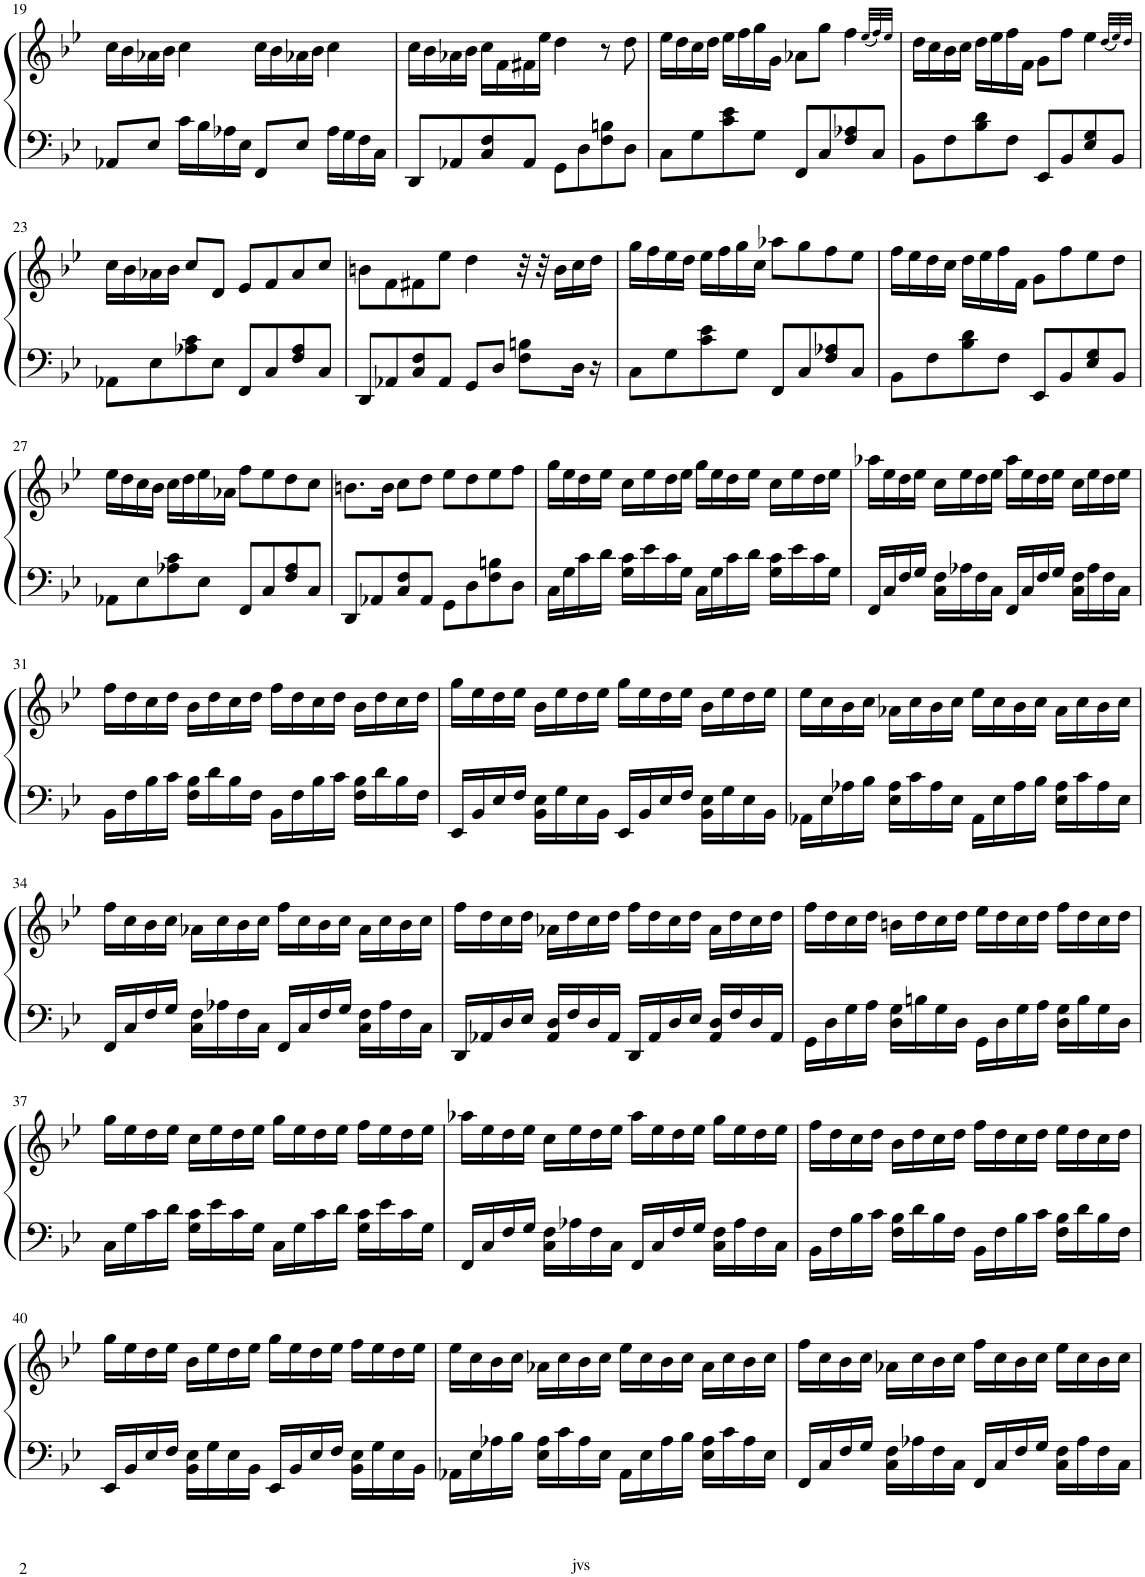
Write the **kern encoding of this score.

**kern	**kern
*part1	*part1
*staff2	*staff1
*I"Piano	*
*I'Pno	*
!!LO:PB:g=z
*clefF4	*clefG2
*k[b-e-]	*k[b-e-]
*M4/4	*M4/4
=19	=19
8AA-X/L	16cc\LL
.	16b-\
8E-/J	16a-X\
.	16b-\JJ
16c\LL	4cc\
16B-\	.
16A-X\	.
16E-\JJ	.
8FF/L	16cc\LL
.	16b-\
8E-/J	16a-X\
.	16b-\JJ
16A-\LL	4cc\
16G\	.
16F\	.
16C\JJ	.
=20	=20
8DD/L	16cc\LL
.	16b-\
8AA-X/	16a-X\
.	16b-\JJ
8C/ 8F/	16cc\LL
.	16f\
8AA-/J	16f#X\
.	16ee-\JJ
8GG\L	4dd\
8D\	.
8F\ 8Bn\	8r
8D\J	8dd\
=21	=21
8C\L	16ee-\LL
.	16dd\
8G\	16cc\
.	16dd\JJ
8c\ 8e-\	16ee-\LL
.	16ff\
8G\J	16gg\
.	16g\JJ
8FF/L	8a-X\L
8C/	8gg\J
8F/ 8A-X/	4ff\
8C/J	.
.	(32qee-/LLL
.	32qff/)
.	32qee-/JJJ
=22	=22
8BB-\L	16dd\LL
.	16cc\
8F\	16b-\
.	16cc\JJ
8B-\ 8d\	16dd\LL
.	16ee-\
8F\J	16ff\
.	16f\JJ
8EE-/L	8g\L
8BB-/	8ff\J
8E-/ 8G/	4ee-\
8BB-/J	.
.	(32qdd/LLL
.	32qee-/)
.	32qdd/JJJ
!!LO:LB:g=z
=23	=23
8AA-X\L	16cc\LL
.	16b-\
8E-\	16a-X\
.	16b-\JJ
8A-X\ 8c\	8cc/L
8E-\J	8d/J
8FF/L	8e-/L
8C/	8f/
8F/ 8A-/	8a-/
8C/J	8cc/J
=24	=24
8DD/L	8bn\L
8AA-X/	8f\
8C/ 8F/	8f#X\
8AA-/J	8ee-\J
8GG/L	4dd\
8D/J	.
8F\ 8Bn\L	32r
.	32r
.	16b\LL
16D\Jk	16cc\
16r	16dd\JJ
=25	=25
8C\L	16gg\LL
.	16ff\
8G\	16ee-\
.	16dd\JJ
8c\ 8e-\	16ee-\LL
.	16ff\
8G\J	16gg\
.	16cc\JJ
8FF/L	8aa-X\L
8C/	8gg\
8F/ 8A-X/	8ff\
8C/J	8ee-\J
=26	=26
8BB-\L	16ff\LL
.	16ee-\
8F\	16dd\
.	16cc\JJ
8B-\ 8d\	16dd\LL
.	16ee-\
8F\J	16ff\
.	16f\JJ
8EE-/L	8g\L
8BB-/	8ff\
8E-/ 8G/	8ee-\
8BB-/J	8dd\J
!!LO:LB:g=z
=27	=27
8AA-X\L	16ee-\LL
.	16dd\
8E-\	16cc\
.	16b-\JJ
8A-X\ 8c\	16cc\LL
.	16dd\
8E-\J	16ee-\
.	16a-X\JJ
8FF/L	8ff\L
8C/	8ee-\
8F/ 8A-/	8dd\
8C/J	8cc\J
=28	=28
8DD/L	8.bn\L
8AA-X/	.
.	16b\Jk
8C/ 8F/	8cc\L
8AA-/J	8dd\J
8GG\L	8ee-\L
8D\	8dd\
8F\ 8Bn\	8ee-\
8D\J	8ff\J
=29	=29
16C\LL	16gg\LL
16G\	16ee-\
16c\	16dd\
16d\JJ	16ee-\JJ
16G\ 16c\LL	16cc\LL
16e-\	16ee-\
16c\	16dd\
16G\JJ	16ee-\JJ
16C\LL	16gg\LL
16G\	16ee-\
16c\	16dd\
16d\JJ	16ee-\JJ
16G\ 16c\LL	16cc\LL
16e-\	16ee-\
16c\	16dd\
16G\JJ	16ee-\JJ
=30	=30
16FF/LL	16aa-X\LL
16C/	16ee-\
16F/	16dd\
16G/JJ	16ee-\JJ
16C\ 16F\LL	16cc\LL
16A-X\	16ee-\
16F\	16dd\
16C\JJ	16ee-\JJ
16FF/LL	16aa-\LL
16C/	16ee-\
16F/	16dd\
16G/JJ	16ee-\JJ
16C\ 16F\LL	16cc\LL
16A-\	16ee-\
16F\	16dd\
16C\JJ	16ee-\JJ
!!LO:LB:g=z
=31	=31
16BB-\LL	16ff\LL
16F\	16dd\
16B-\	16cc\
16c\JJ	16dd\JJ
16F\ 16B-\LL	16b-\LL
16d\	16dd\
16B-\	16cc\
16F\JJ	16dd\JJ
16BB-\LL	16ff\LL
16F\	16dd\
16B-\	16cc\
16c\JJ	16dd\JJ
16F\ 16B-\LL	16b-\LL
16d\	16dd\
16B-\	16cc\
16F\JJ	16dd\JJ
=32	=32
16EE-/LL	16gg\LL
16BB-/	16ee-\
16E-/	16dd\
16F/JJ	16ee-\JJ
16BB-\ 16E-\LL	16b-\LL
16G\	16ee-\
16E-\	16dd\
16BB-\JJ	16ee-\JJ
16EE-/LL	16gg\LL
16BB-/	16ee-\
16E-/	16dd\
16F/JJ	16ee-\JJ
16BB-\ 16E-\LL	16b-\LL
16G\	16ee-\
16E-\	16dd\
16BB-\JJ	16ee-\JJ
=33	=33
16AA-X\LL	16ee-\LL
16E-\	16cc\
16A-X\	16b-\
16B-\JJ	16cc\JJ
16E-\ 16A-\LL	16a-X\LL
16c\	16cc\
16A-\	16b-\
16E-\JJ	16cc\JJ
16AA-\LL	16ee-\LL
16E-\	16cc\
16A-\	16b-\
16B-\JJ	16cc\JJ
16E-\ 16A-\LL	16a-\LL
16c\	16cc\
16A-\	16b-\
16E-\JJ	16cc\JJ
!!LO:LB:g=z
=34	=34
16FF/LL	16ff\LL
16C/	16cc\
16F/	16b-\
16G/JJ	16cc\JJ
16C\ 16F\LL	16a-X\LL
16A-X\	16cc\
16F\	16b-\
16C\JJ	16cc\JJ
16FF/LL	16ff\LL
16C/	16cc\
16F/	16b-\
16G/JJ	16cc\JJ
16C\ 16F\LL	16a-\LL
16A-\	16cc\
16F\	16b-\
16C\JJ	16cc\JJ
=35	=35
16DD/LL	16ff\LL
16AA-X/	16dd\
16D/	16cc\
16E-/JJ	16dd\JJ
16AA-/ 16D/LL	16a-X\LL
16F/	16dd\
16D/	16cc\
16AA-/JJ	16dd\JJ
16DD/LL	16ff\LL
16AA-/	16dd\
16D/	16cc\
16E-/JJ	16dd\JJ
16AA-/ 16D/LL	16a-\LL
16F/	16dd\
16D/	16cc\
16AA-/JJ	16dd\JJ
=36	=36
16GG\LL	16ff\LL
16D\	16dd\
16G\	16cc\
16A\JJ	16dd\JJ
16D\ 16G\LL	16bn\LL
16Bn\	16dd\
16G\	16cc\
16D\JJ	16dd\JJ
16GG\LL	16ee-\LL
16D\	16dd\
16G\	16cc\
16A\JJ	16dd\JJ
16D\ 16G\LL	16ff\LL
16B\	16dd\
16G\	16cc\
16D\JJ	16dd\JJ
!!LO:LB:g=z
=37	=37
16C\LL	16gg\LL
16G\	16ee-\
16c\	16dd\
16d\JJ	16ee-\JJ
16G\ 16c\LL	16cc\LL
16e-\	16ee-\
16c\	16dd\
16G\JJ	16ee-\JJ
16C\LL	16gg\LL
16G\	16ee-\
16c\	16dd\
16d\JJ	16ee-\JJ
16G\ 16c\LL	16ff\LL
16e-\	16ee-\
16c\	16dd\
16G\JJ	16ee-\JJ
=38	=38
16FF/LL	16aa-X\LL
16C/	16ee-\
16F/	16dd\
16G/JJ	16ee-\JJ
16C\ 16F\LL	16cc\LL
16A-X\	16ee-\
16F\	16dd\
16C\JJ	16ee-\JJ
16FF/LL	16aa-\LL
16C/	16ee-\
16F/	16dd\
16G/JJ	16ee-\JJ
16C\ 16F\LL	16gg\LL
16A-\	16ee-\
16F\	16dd\
16C\JJ	16ee-\JJ
=39	=39
16BB-\LL	16ff\LL
16F\	16dd\
16B-\	16cc\
16c\JJ	16dd\JJ
16F\ 16B-\LL	16b-\LL
16d\	16dd\
16B-\	16cc\
16F\JJ	16dd\JJ
16BB-\LL	16ff\LL
16F\	16dd\
16B-\	16cc\
16c\JJ	16dd\JJ
16F\ 16B-\LL	16ee-\LL
16d\	16dd\
16B-\	16cc\
16F\JJ	16dd\JJ
!!LO:LB:g=z
=40	=40
16EE-/LL	16gg\LL
16BB-/	16ee-\
16E-/	16dd\
16F/JJ	16ee-\JJ
16BB-\ 16E-\LL	16b-\LL
16G\	16ee-\
16E-\	16dd\
16BB-\JJ	16ee-\JJ
16EE-/LL	16gg\LL
16BB-/	16ee-\
16E-/	16dd\
16F/JJ	16ee-\JJ
16BB-\ 16E-\LL	16ff\LL
16G\	16ee-\
16E-\	16dd\
16BB-\JJ	16ee-\JJ
=41	=41
16AA-X\LL	16ee-\LL
16E-\	16cc\
16A-X\	16b-\
16B-\JJ	16cc\JJ
16E-\ 16A-\LL	16a-X\LL
16c\	16cc\
16A-\	16b-\
16E-\JJ	16cc\JJ
16AA-\LL	16ee-\LL
16E-\	16cc\
16A-\	16b-\
16B-\JJ	16cc\JJ
16E-\ 16A-\LL	16a-\LL
16c\	16cc\
16A-\	16b-\
16E-\JJ	16cc\JJ
=42	=42
16FF/LL	16ff\LL
16C/	16cc\
16F/	16b-\
16G/JJ	16cc\JJ
16C\ 16F\LL	16a-X\LL
16A-X\	16cc\
16F\	16b-\
16C\JJ	16cc\JJ
16FF/LL	16ff\LL
16C/	16cc\
16F/	16b-\
16G/JJ	16cc\JJ
16C\ 16F\LL	16ee-\LL
16A-\	16cc\
16F\	16b-\
16C\JJ	16cc\JJ
=	=
*-	*-
